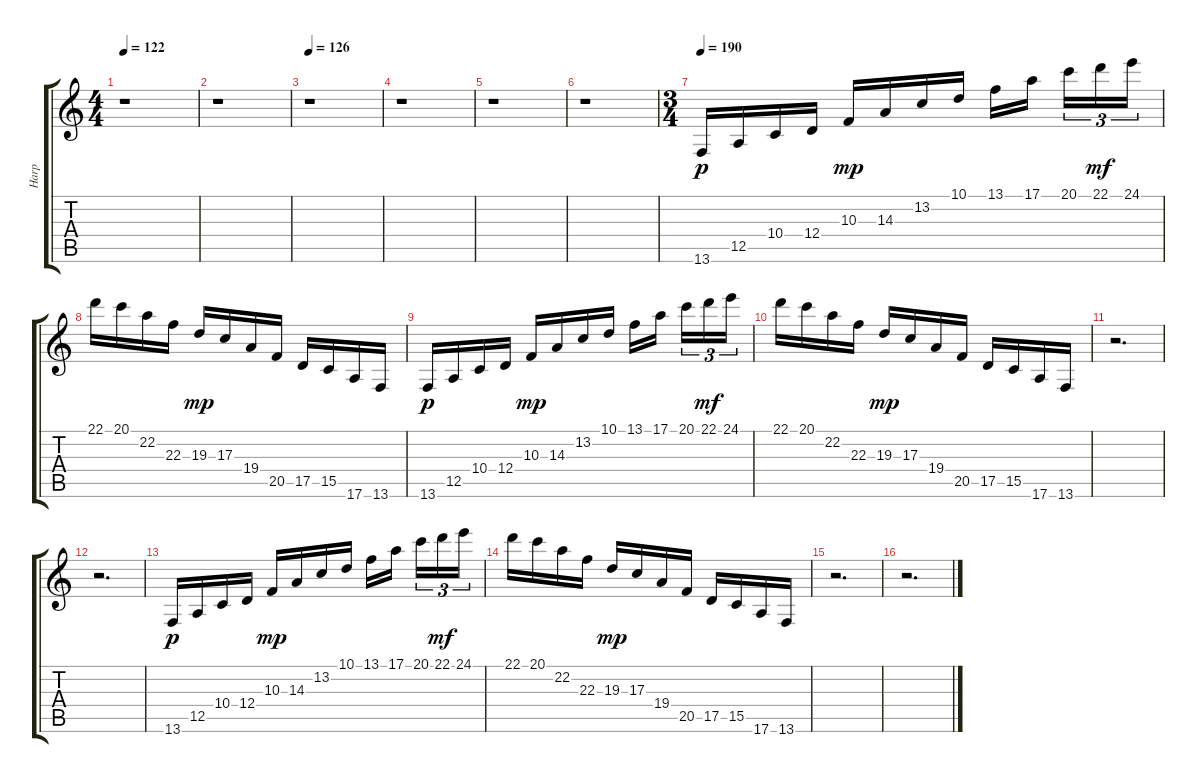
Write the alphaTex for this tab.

\track ("Harp" "Harp") {instrument orchestralharp}
\staff {score tabs}
\tuning (E4 B3 G3 D3 A2 E2) {hide}
\ts (4 4)
\tempo 122
\clef g2
\ks c
r.1{dy mf} |
r.1 |
\tempo 126
r.1 |
r.1 |
r.1 |
r.1 |
\ts (3 4)
\tempo 190
13.6.16{dy p} 12.5.16 10.4.16 12.4.16 10.3.16{dy mp} 14.3.16 13.2.16 10.1.16 13.1.16 17.1.16 20.1.16{tu (3 2)} 22.1.16{tu (3 2) dy mf} 24.1.16{tu (3 2)} |
22.1.16 20.1.16 22.2.16 22.3.16 19.3.16{dy mp} 17.3.16 19.4.16 20.5.16 17.5.16 15.5.16 17.6.16 13.6.16 |
13.6.16{dy p} 12.5.16 10.4.16 12.4.16 10.3.16{dy mp} 14.3.16 13.2.16 10.1.16 13.1.16 17.1.16 20.1.16{tu (3 2)} 22.1.16{tu (3 2) dy mf} 24.1.16{tu (3 2)} |
22.1.16 20.1.16 22.2.16 22.3.16 19.3.16{dy mp} 17.3.16 19.4.16 20.5.16 17.5.16 15.5.16 17.6.16 13.6.16 |
r.2{d} |
r.2{d} |
13.6.16{dy p} 12.5.16 10.4.16 12.4.16 10.3.16{dy mp} 14.3.16 13.2.16 10.1.16 13.1.16 17.1.16 20.1.16{tu (3 2)} 22.1.16{tu (3 2) dy mf} 24.1.16{tu (3 2)} |
22.1.16 20.1.16 22.2.16 22.3.16 19.3.16{dy mp} 17.3.16 19.4.16 20.5.16 17.5.16 15.5.16 17.6.16 13.6.16 |
r.2{d} |
r.2{d}
